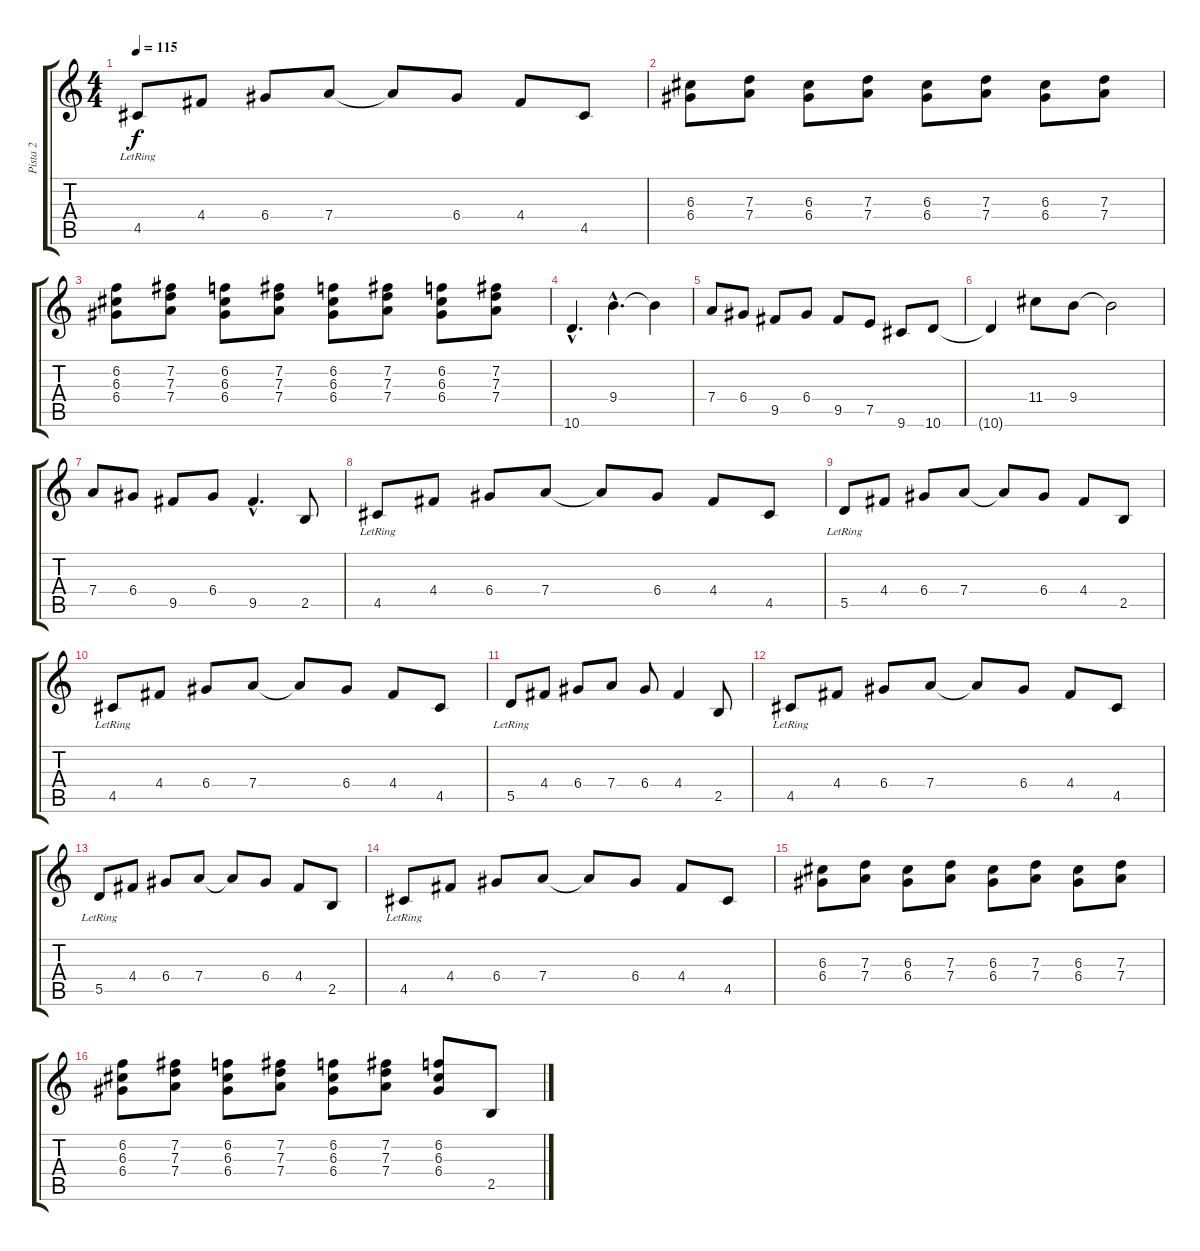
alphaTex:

\track ("Pista 2" "Pista 2") {instrument acousticguitarsteel}
\staff {score tabs}
\tuning (E4 B3 G3 D3 A2 E2) {hide}
\ts (4 4)
\tempo 115
\clef g2
\ks c
4.5{lr}.8{dy f} 4.4.8 6.4.8 7.4.8 7.4{t}.8 6.4.8 4.4.8 4.5.8 |
(6.3 6.4).8 (7.3 7.4).8 (6.3 6.4).8 (7.3 7.4).8 (6.3 6.4).8 (7.3 7.4).8 (6.3 6.4).8 (7.3 7.4).8 |
(6.2 6.3 6.4).8 (7.2 7.3 7.4).8 (6.2 6.3 6.4).8 (7.2 7.3 7.4).8 (6.2 6.3 6.4).8 (7.2 7.3 7.4).8 (6.2 6.3 6.4).8 (7.2 7.3 7.4).8 |
10.6{hac}.4{d} 9.4{hac}.4{d} 9.4{t}.4 |
7.4.8 6.4.8 9.5.8 6.4.8 9.5.8 7.5.8 9.6.8 10.6.8 |
10.6{t}.4 11.4.8 9.4.8 9.4{t}.2 |
7.4.8 6.4.8 9.5.8 6.4.8 9.5{hac}.4{d} 2.5.8 |
4.5{lr}.8 4.4.8 6.4.8 7.4.8 7.4{t}.8 6.4.8 4.4.8 4.5.8 |
5.5{lr}.8 4.4.8 6.4.8 7.4.8 7.4{t}.8 6.4.8 4.4.8 2.5.8 |
4.5{lr}.8 4.4.8 6.4.8 7.4.8 7.4{t}.8 6.4.8 4.4.8 4.5.8 |
5.5{lr}.8 4.4.8 6.4.8 7.4.8 6.4.8 4.4.4 2.5.8 |
4.5{lr}.8 4.4.8 6.4.8 7.4.8 7.4{t}.8 6.4.8 4.4.8 4.5.8 |
5.5{lr}.8 4.4.8 6.4.8 7.4.8 7.4{t}.8 6.4.8 4.4.8 2.5.8 |
4.5{lr}.8 4.4.8 6.4.8 7.4.8 7.4{t}.8 6.4.8 4.4.8 4.5.8 |
(6.3 6.4).8 (7.3 7.4).8 (6.3 6.4).8 (7.3 7.4).8 (6.3 6.4).8 (7.3 7.4).8 (6.3 6.4).8 (7.3 7.4).8 |
(6.2 6.3 6.4).8 (7.2 7.3 7.4).8 (6.2 6.3 6.4).8 (7.2 7.3 7.4).8 (6.2 6.3 6.4).8 (7.2 7.3 7.4).8 (6.2 6.3 6.4).8 2.5.8
